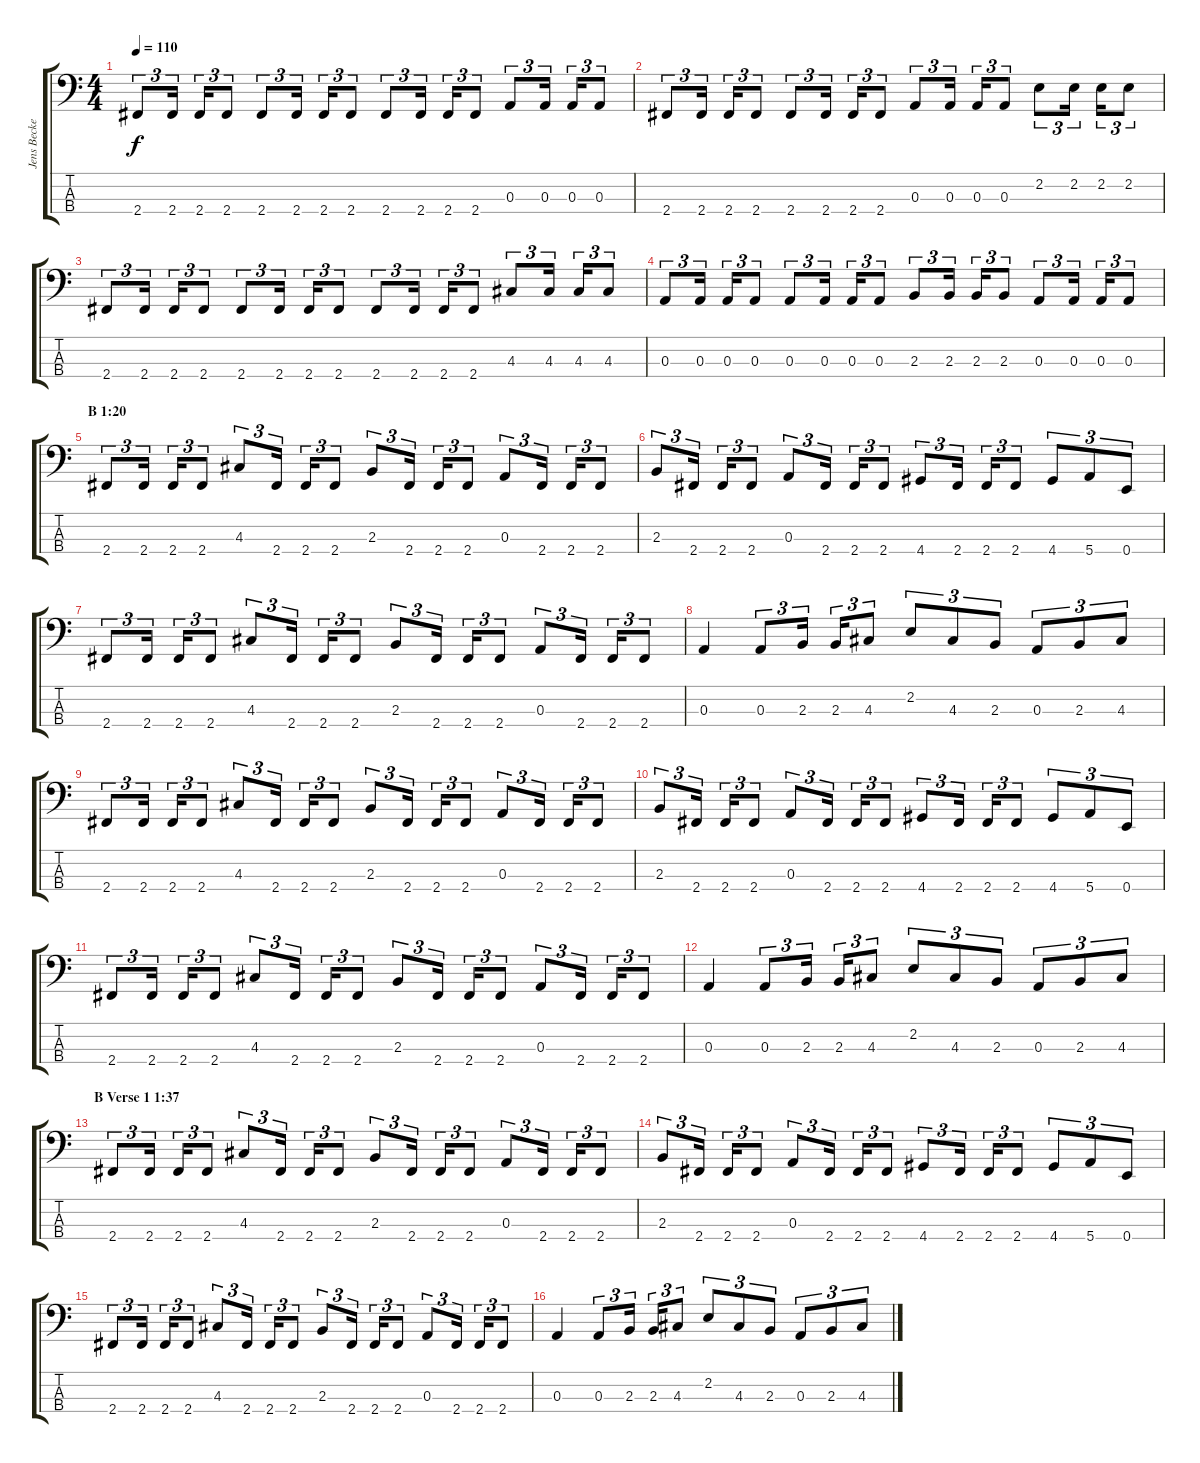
\track ("Jens Becker" "Jens Becke") {instrument electricbasspick}
\staff {score tabs}
\tuning (G2 D2 A1 E1) {hide}
\ts (4 4)
\tempo 110
\clef f4
\ks c
2.4.8{tu (3 2) dy f} 2.4.16{tu (3 2)} 2.4.16{tu (3 2)} 2.4.8{tu (3 2)} 2.4.8{tu (3 2)} 2.4.16{tu (3 2)} 2.4.16{tu (3 2)} 2.4.8{tu (3 2)} 2.4.8{tu (3 2)} 2.4.16{tu (3 2)} 2.4.16{tu (3 2)} 2.4.8{tu (3 2)} 0.3.8{tu (3 2)} 0.3.16{tu (3 2)} 0.3.16{tu (3 2)} 0.3.8{tu (3 2)} |
2.4.8{tu (3 2)} 2.4.16{tu (3 2)} 2.4.16{tu (3 2)} 2.4.8{tu (3 2)} 2.4.8{tu (3 2)} 2.4.16{tu (3 2)} 2.4.16{tu (3 2)} 2.4.8{tu (3 2)} 0.3.8{tu (3 2)} 0.3.16{tu (3 2)} 0.3.16{tu (3 2)} 0.3.8{tu (3 2)} 2.2.8{tu (3 2)} 2.2.16{tu (3 2)} 2.2.16{tu (3 2)} 2.2.8{tu (3 2)} |
2.4.8{tu (3 2)} 2.4.16{tu (3 2)} 2.4.16{tu (3 2)} 2.4.8{tu (3 2)} 2.4.8{tu (3 2)} 2.4.16{tu (3 2)} 2.4.16{tu (3 2)} 2.4.8{tu (3 2)} 2.4.8{tu (3 2)} 2.4.16{tu (3 2)} 2.4.16{tu (3 2)} 2.4.8{tu (3 2)} 4.3.8{tu (3 2)} 4.3.16{tu (3 2)} 4.3.16{tu (3 2)} 4.3.8{tu (3 2)} |
0.3.8{tu (3 2)} 0.3.16{tu (3 2)} 0.3.16{tu (3 2)} 0.3.8{tu (3 2)} 0.3.8{tu (3 2)} 0.3.16{tu (3 2)} 0.3.16{tu (3 2)} 0.3.8{tu (3 2)} 2.3.8{tu (3 2)} 2.3.16{tu (3 2)} 2.3.16{tu (3 2)} 2.3.8{tu (3 2)} 0.3.8{tu (3 2)} 0.3.16{tu (3 2)} 0.3.16{tu (3 2)} 0.3.8{tu (3 2)} |
\section ("" "B 1:20")
2.4.8{tu (3 2)} 2.4.16{tu (3 2)} 2.4.16{tu (3 2)} 2.4.8{tu (3 2)} 4.3.8{tu (3 2)} 2.4.16{tu (3 2)} 2.4.16{tu (3 2)} 2.4.8{tu (3 2)} 2.3.8{tu (3 2)} 2.4.16{tu (3 2)} 2.4.16{tu (3 2)} 2.4.8{tu (3 2)} 0.3.8{tu (3 2)} 2.4.16{tu (3 2)} 2.4.16{tu (3 2)} 2.4.8{tu (3 2)} |
2.3.8{tu (3 2)} 2.4.16{tu (3 2)} 2.4.16{tu (3 2)} 2.4.8{tu (3 2)} 0.3.8{tu (3 2)} 2.4.16{tu (3 2)} 2.4.16{tu (3 2)} 2.4.8{tu (3 2)} 4.4.8{tu (3 2)} 2.4.16{tu (3 2)} 2.4.16{tu (3 2)} 2.4.8{tu (3 2)} 4.4.8{tu (3 2)} 5.4.8{tu (3 2)} 0.4.8{tu (3 2)} |
2.4.8{tu (3 2)} 2.4.16{tu (3 2)} 2.4.16{tu (3 2)} 2.4.8{tu (3 2)} 4.3.8{tu (3 2)} 2.4.16{tu (3 2)} 2.4.16{tu (3 2)} 2.4.8{tu (3 2)} 2.3.8{tu (3 2)} 2.4.16{tu (3 2)} 2.4.16{tu (3 2)} 2.4.8{tu (3 2)} 0.3.8{tu (3 2)} 2.4.16{tu (3 2)} 2.4.16{tu (3 2)} 2.4.8{tu (3 2)} |
0.3.4 0.3.8{tu (3 2)} 2.3.16{tu (3 2)} 2.3.16{tu (3 2)} 4.3.8{tu (3 2)} 2.2.8{tu (3 2)} 4.3.8{tu (3 2)} 2.3.8{tu (3 2)} 0.3.8{tu (3 2)} 2.3.8{tu (3 2)} 4.3.8{tu (3 2)} |
2.4.8{tu (3 2)} 2.4.16{tu (3 2)} 2.4.16{tu (3 2)} 2.4.8{tu (3 2)} 4.3.8{tu (3 2)} 2.4.16{tu (3 2)} 2.4.16{tu (3 2)} 2.4.8{tu (3 2)} 2.3.8{tu (3 2)} 2.4.16{tu (3 2)} 2.4.16{tu (3 2)} 2.4.8{tu (3 2)} 0.3.8{tu (3 2)} 2.4.16{tu (3 2)} 2.4.16{tu (3 2)} 2.4.8{tu (3 2)} |
2.3.8{tu (3 2)} 2.4.16{tu (3 2)} 2.4.16{tu (3 2)} 2.4.8{tu (3 2)} 0.3.8{tu (3 2)} 2.4.16{tu (3 2)} 2.4.16{tu (3 2)} 2.4.8{tu (3 2)} 4.4.8{tu (3 2)} 2.4.16{tu (3 2)} 2.4.16{tu (3 2)} 2.4.8{tu (3 2)} 4.4.8{tu (3 2)} 5.4.8{tu (3 2)} 0.4.8{tu (3 2)} |
2.4.8{tu (3 2)} 2.4.16{tu (3 2)} 2.4.16{tu (3 2)} 2.4.8{tu (3 2)} 4.3.8{tu (3 2)} 2.4.16{tu (3 2)} 2.4.16{tu (3 2)} 2.4.8{tu (3 2)} 2.3.8{tu (3 2)} 2.4.16{tu (3 2)} 2.4.16{tu (3 2)} 2.4.8{tu (3 2)} 0.3.8{tu (3 2)} 2.4.16{tu (3 2)} 2.4.16{tu (3 2)} 2.4.8{tu (3 2)} |
0.3.4 0.3.8{tu (3 2)} 2.3.16{tu (3 2)} 2.3.16{tu (3 2)} 4.3.8{tu (3 2)} 2.2.8{tu (3 2)} 4.3.8{tu (3 2)} 2.3.8{tu (3 2)} 0.3.8{tu (3 2)} 2.3.8{tu (3 2)} 4.3.8{tu (3 2)} |
\section ("" "B Verse 1 1:37")
2.4.8{tu (3 2)} 2.4.16{tu (3 2)} 2.4.16{tu (3 2)} 2.4.8{tu (3 2)} 4.3.8{tu (3 2)} 2.4.16{tu (3 2)} 2.4.16{tu (3 2)} 2.4.8{tu (3 2)} 2.3.8{tu (3 2)} 2.4.16{tu (3 2)} 2.4.16{tu (3 2)} 2.4.8{tu (3 2)} 0.3.8{tu (3 2)} 2.4.16{tu (3 2)} 2.4.16{tu (3 2)} 2.4.8{tu (3 2)} |
2.3.8{tu (3 2)} 2.4.16{tu (3 2)} 2.4.16{tu (3 2)} 2.4.8{tu (3 2)} 0.3.8{tu (3 2)} 2.4.16{tu (3 2)} 2.4.16{tu (3 2)} 2.4.8{tu (3 2)} 4.4.8{tu (3 2)} 2.4.16{tu (3 2)} 2.4.16{tu (3 2)} 2.4.8{tu (3 2)} 4.4.8{tu (3 2)} 5.4.8{tu (3 2)} 0.4.8{tu (3 2)} |
2.4.8{tu (3 2)} 2.4.16{tu (3 2)} 2.4.16{tu (3 2)} 2.4.8{tu (3 2)} 4.3.8{tu (3 2)} 2.4.16{tu (3 2)} 2.4.16{tu (3 2)} 2.4.8{tu (3 2)} 2.3.8{tu (3 2)} 2.4.16{tu (3 2)} 2.4.16{tu (3 2)} 2.4.8{tu (3 2)} 0.3.8{tu (3 2)} 2.4.16{tu (3 2)} 2.4.16{tu (3 2)} 2.4.8{tu (3 2)} |
0.3.4 0.3.8{tu (3 2)} 2.3.16{tu (3 2)} 2.3.16{tu (3 2)} 4.3.8{tu (3 2)} 2.2.8{tu (3 2)} 4.3.8{tu (3 2)} 2.3.8{tu (3 2)} 0.3.8{tu (3 2)} 2.3.8{tu (3 2)} 4.3.8{tu (3 2)}
